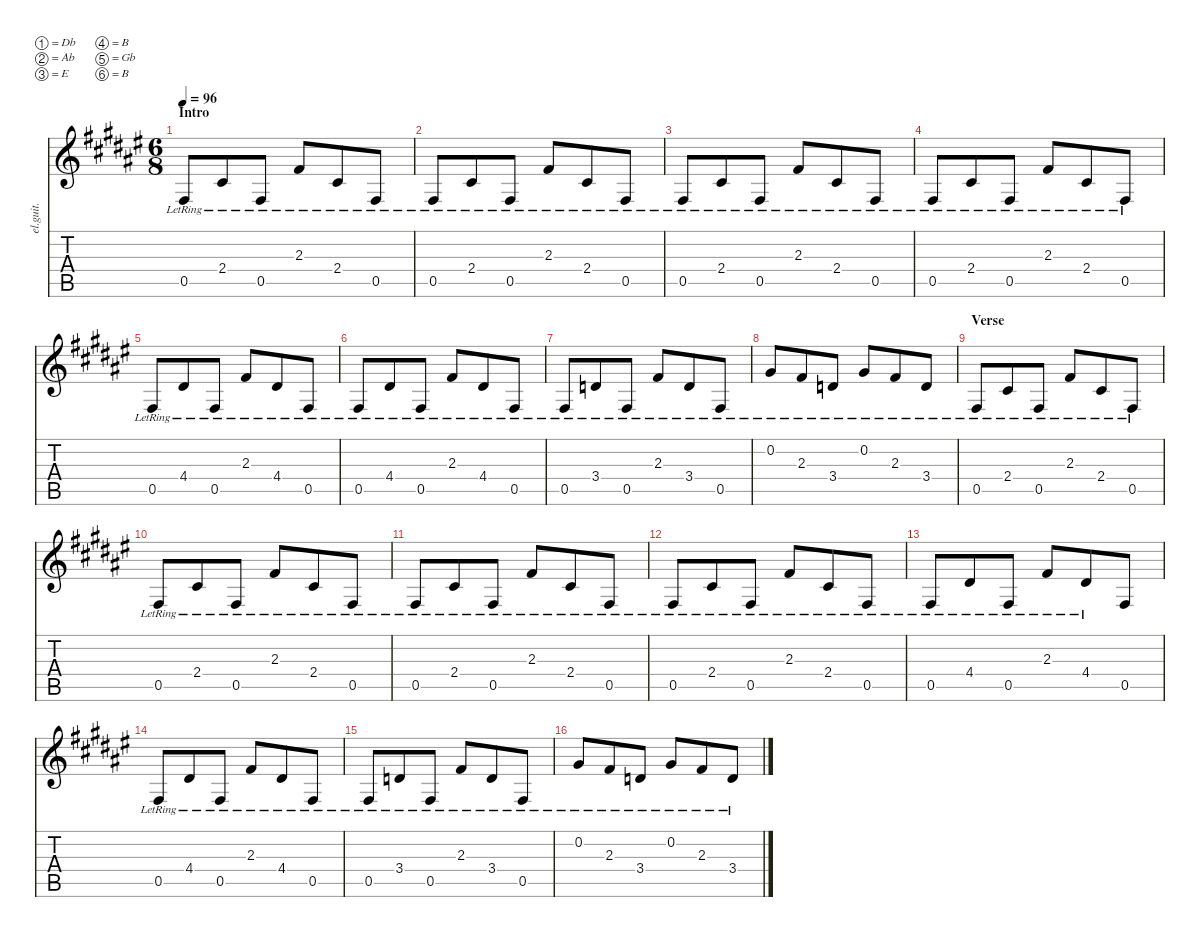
\defaultSystemsLayout 4
\hideDynamics
\bracketExtendMode nobrackets
\otherSystemsTrackNameOrientation horizontal
\track ("Clean Guitar" "el.guit.") {instrument electricguitarclean}
\staff {score tabs}
\tuning (Db4 Ab3 E3 B2 Gb2 B1)
\ts (6 8)
\beaming (8 3 3)
\section ("" "Intro")
\tempo 96
\clef g2
\ks f#
0.5{lr acc #}.8{dy mf instrument electricguitarclean beam Up} 2.4{lr acc #}.8{beam Up} 0.5{lr acc #}.8{beam Up} 2.3{lr acc #}.8{beam Up} 2.4{lr acc #}.8{beam Up} 0.5{lr acc #}.8{beam Up} |
0.5{lr acc #}.8{beam Up} 2.4{lr acc #}.8{beam Up} 0.5{lr acc #}.8{beam Up} 2.3{lr acc #}.8{beam Up} 2.4{lr acc #}.8{beam Up} 0.5{lr acc #}.8{beam Up} |
0.5{lr acc #}.8{beam Up} 2.4{lr acc #}.8{beam Up} 0.5{lr acc #}.8{beam Up} 2.3{lr acc #}.8{beam Up} 2.4{lr acc #}.8{beam Up} 0.5{lr acc #}.8{beam Up} |
0.5{lr acc #}.8{beam Up} 2.4{lr acc #}.8{beam Up} 0.5{lr acc #}.8{beam Up} 2.3{lr acc #}.8{beam Up} 2.4{lr acc #}.8{beam Up} 0.5{lr acc #}.8{beam Up} |
0.5{lr acc #}.8{beam Up} 4.4{lr acc #}.8{beam Up} 0.5{lr acc #}.8{beam Up} 2.3{lr acc #}.8{beam Up} 4.4{lr acc #}.8{beam Up} 0.5{lr acc #}.8{beam Up} |
0.5{lr acc #}.8{beam Up} 4.4{lr acc #}.8{beam Up} 0.5{lr acc #}.8{beam Up} 2.3{lr acc #}.8{beam Up} 4.4{lr acc #}.8{beam Up} 0.5{lr acc #}.8{beam Up} |
0.5{lr acc #}.8{beam Up} 3.4{lr acc forcenatural}.8{beam Up} 0.5{lr acc #}.8{beam Up} 2.3{lr acc #}.8{beam Up} 3.4{lr acc forcenatural}.8{beam Up} 0.5{lr acc #}.8{beam Up} |
0.2{lr acc #}.8{beam Up} 2.3{lr acc #}.8{beam Up} 3.4{lr acc forcenatural}.8{beam Up} 0.2{lr acc #}.8{beam Up} 2.3{lr acc #}.8{beam Up} 3.4{lr acc forcenatural}.8{beam Up} |
\section ("" "Verse")
0.5{lr acc #}.8{beam Up} 2.4{lr acc #}.8{beam Up} 0.5{lr acc #}.8{beam Up} 2.3{lr acc #}.8{beam Up} 2.4{lr acc #}.8{beam Up} 0.5{lr acc #}.8{beam Up} |
0.5{lr acc #}.8{beam Up} 2.4{lr acc #}.8{beam Up} 0.5{lr acc #}.8{beam Up} 2.3{lr acc #}.8{beam Up} 2.4{lr acc #}.8{beam Up} 0.5{lr acc #}.8{beam Up} |
0.5{lr acc #}.8{beam Up} 2.4{lr acc #}.8{beam Up} 0.5{lr acc #}.8{beam Up} 2.3{lr acc #}.8{beam Up} 2.4{lr acc #}.8{beam Up} 0.5{lr acc #}.8{beam Up} |
0.5{lr acc #}.8{beam Up} 2.4{lr acc #}.8{beam Up} 0.5{lr acc #}.8{beam Up} 2.3{lr acc #}.8{beam Up} 2.4{lr acc #}.8{beam Up} 0.5{lr acc #}.8{beam Up} |
0.5{lr acc #}.8{beam Up} 4.4{lr acc #}.8{beam Up} 0.5{lr acc #}.8{beam Up} 2.3{lr acc #}.8{beam Up} 4.4{lr acc #}.8{beam Up} 0.5{acc #}.8{beam Up} |
0.5{lr acc #}.8{beam Up} 4.4{lr acc #}.8{beam Up} 0.5{lr acc #}.8{beam Up} 2.3{lr acc #}.8{beam Up} 4.4{lr acc #}.8{beam Up} 0.5{lr acc #}.8{beam Up} |
0.5{lr acc #}.8{beam Up} 3.4{lr acc forcenatural}.8{beam Up} 0.5{lr acc #}.8{beam Up} 2.3{lr acc #}.8{beam Up} 3.4{lr acc forcenatural}.8{beam Up} 0.5{lr acc #}.8{beam Up} |
0.2{lr acc #}.8{beam Up} 2.3{lr acc #}.8{beam Up} 3.4{lr acc forcenatural}.8{beam Up} 0.2{lr acc #}.8{beam Up} 2.3{lr acc #}.8{beam Up} 3.4{lr acc forcenatural}.8{beam Up}
